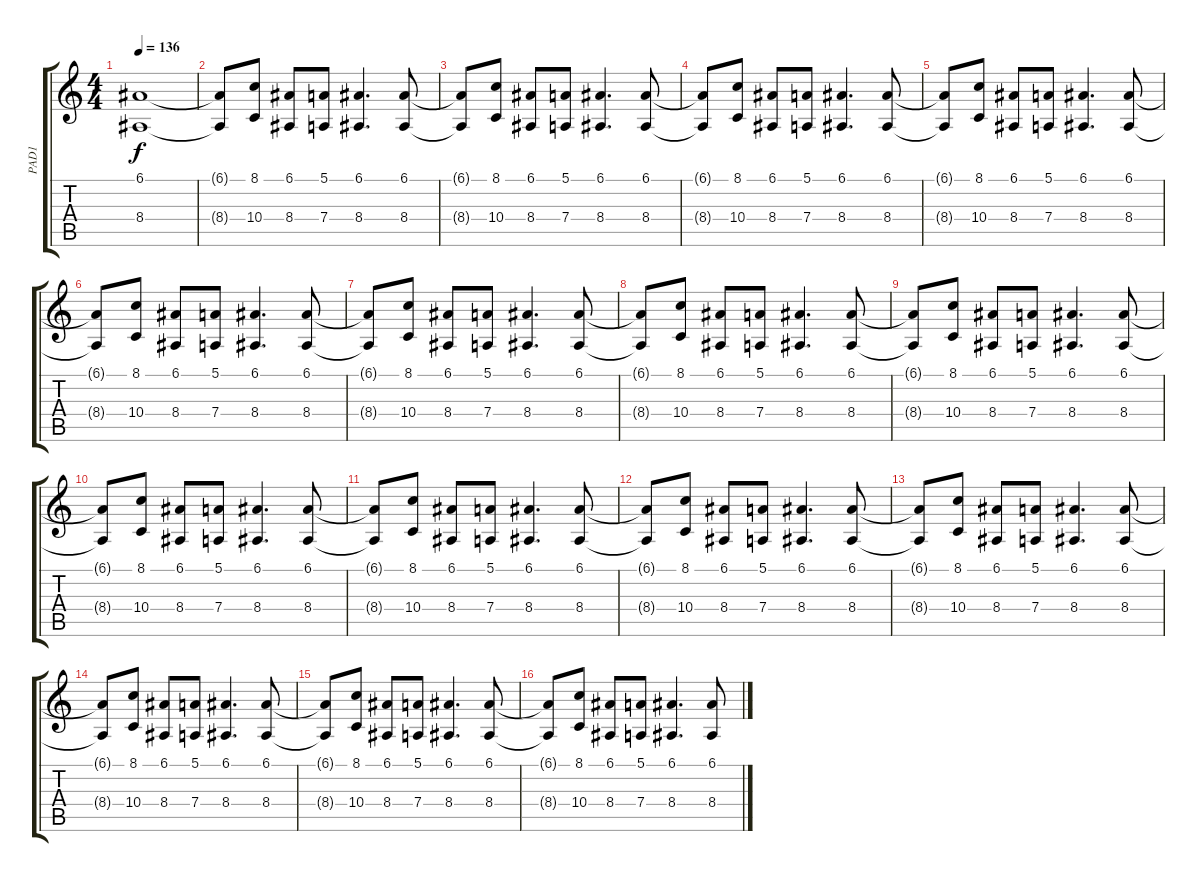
\track ("PAD1" "PAD1") {instrument drawbarorgan}
\staff {score tabs}
\tuning (E4 B3 G3 D3 A2 E2) {hide}
\ts (4 4)
\tempo 136
\clef g2
\ks c
(6.1{t} 8.4{t}).1{dy f} |
(6.1{t} 8.4{t}).8 (8.1 10.4).8 (6.1 8.4).8 (5.1 7.4).8 (6.1 8.4).4{d} (6.1 8.4).8 |
(6.1{t} 8.4{t}).8 (8.1 10.4).8 (6.1 8.4).8 (5.1 7.4).8 (6.1 8.4).4{d} (6.1 8.4).8 |
(6.1{t} 8.4{t}).8 (8.1 10.4).8 (6.1 8.4).8 (5.1 7.4).8 (6.1 8.4).4{d} (6.1 8.4).8 |
(6.1{t} 8.4{t}).8 (8.1 10.4).8 (6.1 8.4).8 (5.1 7.4).8 (6.1 8.4).4{d} (6.1 8.4).8 |
(6.1{t} 8.4{t}).8 (8.1 10.4).8 (6.1 8.4).8 (5.1 7.4).8 (6.1 8.4).4{d} (6.1 8.4).8 |
(6.1{t} 8.4{t}).8 (8.1 10.4).8 (6.1 8.4).8 (5.1 7.4).8 (6.1 8.4).4{d} (6.1 8.4).8 |
(6.1{t} 8.4{t}).8 (8.1 10.4).8 (6.1 8.4).8 (5.1 7.4).8 (6.1 8.4).4{d} (6.1 8.4).8 |
(6.1{t} 8.4{t}).8 (8.1 10.4).8 (6.1 8.4).8 (5.1 7.4).8 (6.1 8.4).4{d} (6.1 8.4).8 |
(6.1{t} 8.4{t}).8 (8.1 10.4).8 (6.1 8.4).8 (5.1 7.4).8 (6.1 8.4).4{d} (6.1 8.4).8 |
(6.1{t} 8.4{t}).8 (8.1 10.4).8 (6.1 8.4).8 (5.1 7.4).8 (6.1 8.4).4{d} (6.1 8.4).8 |
(6.1{t} 8.4{t}).8 (8.1 10.4).8 (6.1 8.4).8 (5.1 7.4).8 (6.1 8.4).4{d} (6.1 8.4).8 |
(6.1{t} 8.4{t}).8 (8.1 10.4).8 (6.1 8.4).8 (5.1 7.4).8 (6.1 8.4).4{d} (6.1 8.4).8 |
(6.1{t} 8.4{t}).8 (8.1 10.4).8 (6.1 8.4).8 (5.1 7.4).8 (6.1 8.4).4{d} (6.1 8.4).8 |
(6.1{t} 8.4{t}).8 (8.1 10.4).8 (6.1 8.4).8 (5.1 7.4).8 (6.1 8.4).4{d} (6.1 8.4).8 |
(6.1{t} 8.4{t}).8 (8.1 10.4).8 (6.1 8.4).8 (5.1 7.4).8 (6.1 8.4).4{d} (6.1 8.4).8
